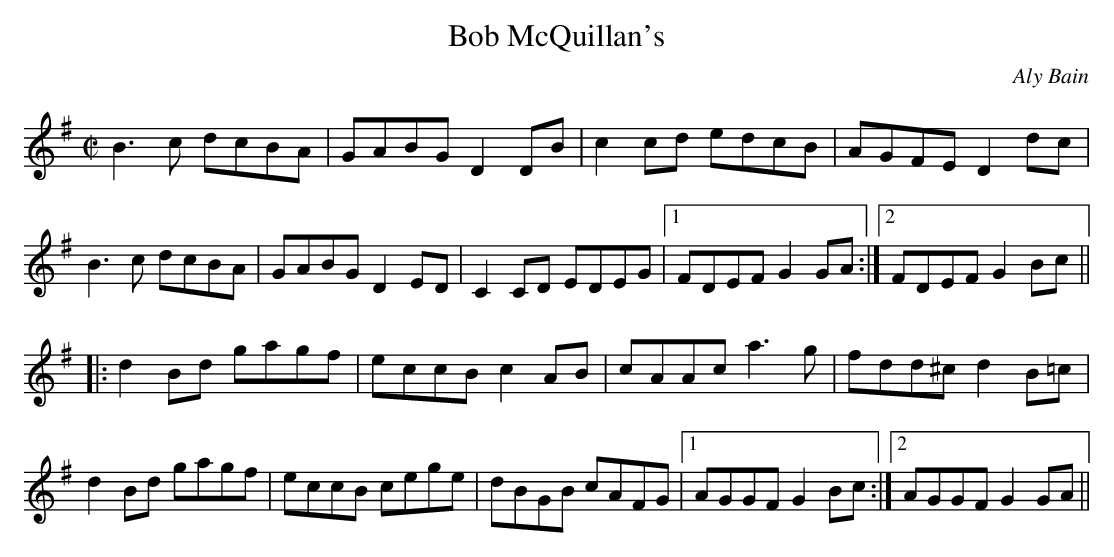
X:1
T:Bob McQuillan's
C:Aly Bain
M:C|
K:G
B3c dcBA|GABG D2DB|c2cd edcB|AGFE D2dc|
B3c dcBA|GABG D2ED|C2CD EDEG|1 FDEF G2GA:|2 FDEF G2Bc||
|:d2Bd gagf|eccB c2AB|cAAc a3g|fdd^c d2B=c|
d2Bd gagf|eccB cege|dBGB cAFG|1 AGGF G2Bc:|2 AGGF G2GA||
